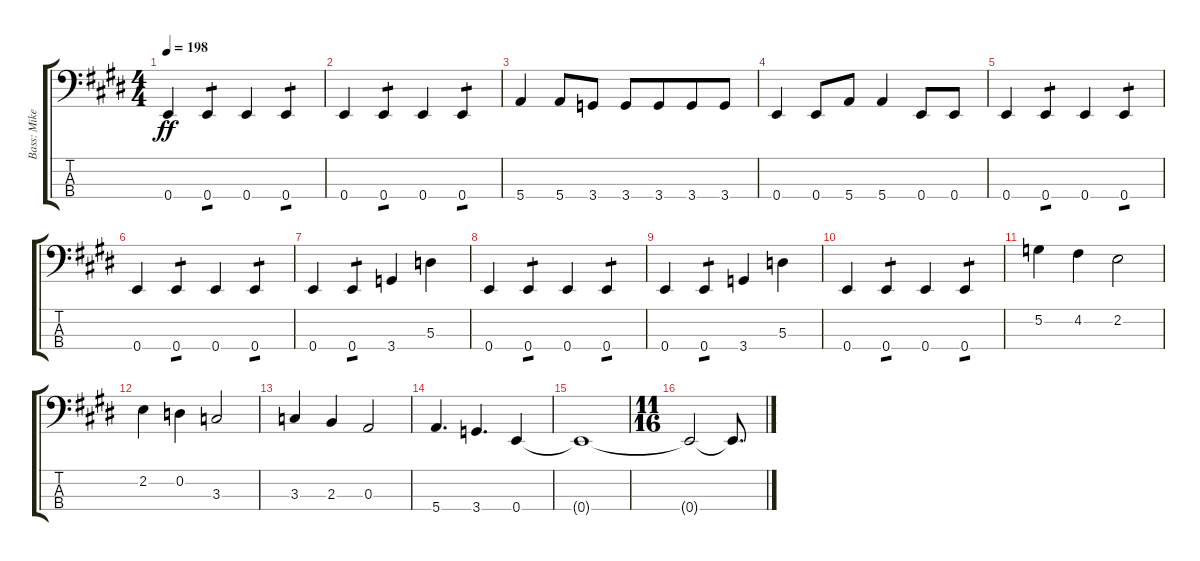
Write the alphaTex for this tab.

\track ("Bass: Mike" "Bass: Mike") {instrument electricbassfinger}
\staff {score tabs}
\tuning (G2 D2 A1 E1) {hide}
\ts (4 4)
\tempo 198
\clef f4
\ks e
0.4.4{dy ff} 0.4.4{tp 1 beam merge} 0.4.4 0.4.4{tp 1} |
0.4.4 0.4.4{tp 1 beam merge} 0.4.4 0.4.4{tp 1} |
5.4.4 5.4.8 3.4.8 3.4.8 3.4.8{beam merge} 3.4.8 3.4.8 |
0.4.4 0.4.8 5.4.8 5.4.4 0.4.8 0.4.8 |
0.4.4 0.4.4{tp 1 beam merge} 0.4.4 0.4.4{tp 1} |
0.4.4 0.4.4{tp 1 beam merge} 0.4.4 0.4.4{tp 1} |
0.4.4 0.4.4{tp 1 beam merge} 3.4.4 5.3.4 |
0.4.4 0.4.4{tp 1 beam merge} 0.4.4 0.4.4{tp 1} |
0.4.4 0.4.4{tp 1 beam merge} 3.4.4 5.3.4 |
0.4.4 0.4.4{tp 1 beam merge} 0.4.4 0.4.4{tp 1} |
5.2.4 4.2.4{beam merge} 2.2.2 |
2.2.4 0.2.4 3.3.2 |
3.3.4 2.3.4 0.3.2 |
5.4.4{d} 3.4.4{d} 0.4.4 |
0.4{t}.1 |
\ts (11 16)
0.4{t}.2 0.4{t}.8{d}
